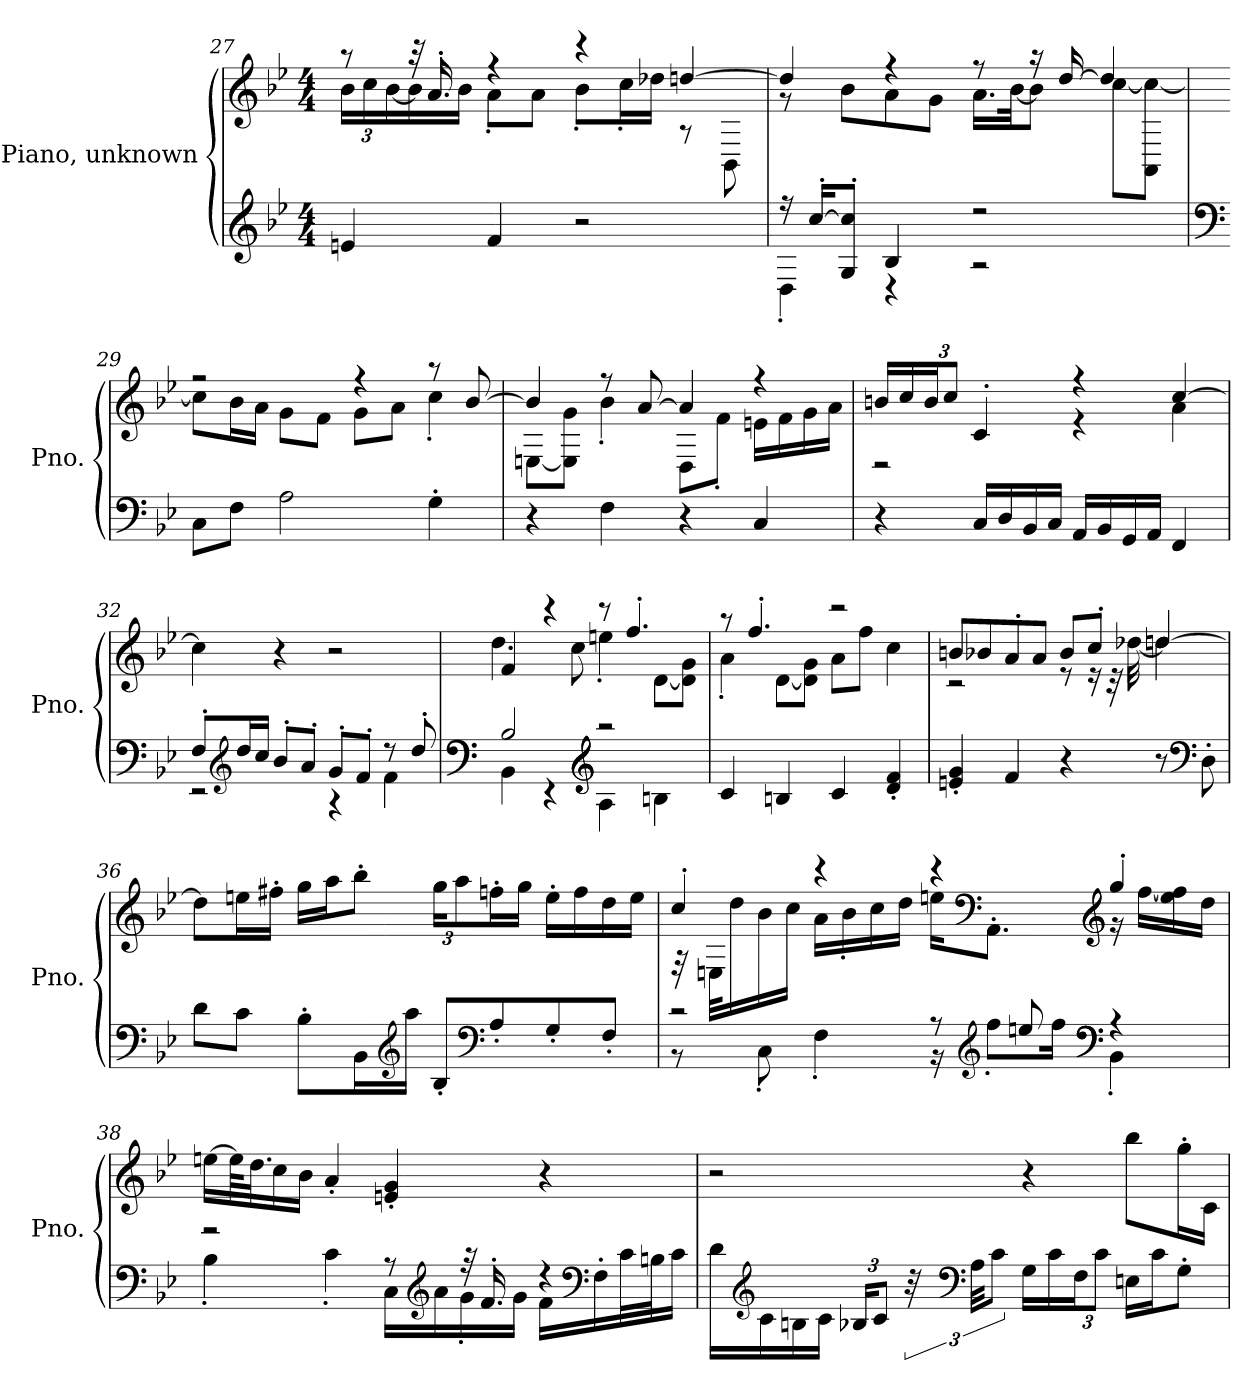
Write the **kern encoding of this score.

**kern	**kern
*part1	*part1
*staff2	*staff1
*I"Piano, unknown	*
*I'Pno.	*
*clefG2	*clefG2
*k[b-e-]	*k[b-e-]
*M4/4	*M4/4
=27	=27
*	*^
*	*	*Xbrackettup
4en/	8r	24b-\LL
.	.	24cc\
.	.	[24b-\
.	32r	16b-\]
.	16.a'/	.
.	.	16b-\JJ
4f/	4r	8a'\L
.	.	8a\J
2r	4r	8b-'\L
.	.	16cc'\L
.	.	16dd-X\JJ
.	[4ddn/	8r
.	.	8BB-\
!!LO:LB:g=z	!!
=28	=28	=28
*^	*	*
16r	4D'\	4dd/]	8r
[16cc'/KL	.	.	.
8G/' 8cc/]'J	.	.	8b-\L
4B-/	4r	4r	8a\
.	.	.	8g\J
2r	2r	8r	16.a\LL
.	.	.	[32b-\JK
.	.	16r	8b-\J]
.	.	[16dd/	.
.	.	4dd/]	[8cc\L
.	.	.	8AA\ 8cc\_J
*v	*v	*	*
=29	=29	=29
*clefF4	*	*
8C\L	2r	8cc\L]
8F\J	.	16b-\L
.	.	16a\JJ
2A\	.	8g\L
.	.	8f\J
.	4r	8g\L
.	.	8a\J
4G'\	8r	4cc'\
.	[8b-/	.
=30	=30	=30
4r	4b-/]	[8En\L
.	.	8E\] 8g\J
4F\	8r	4b-'\
.	[8a/	.
4r	4a/]	8D\L
.	.	8f'\J
4C/	4r	16en\LL
.	.	16f\
.	.	16g\
.	.	16a\JJ
!!LO:PB:g=z	!!
=31	=31	=31
4r	16bn/LL	2r
.	16cc/	.
.	24b/J	.
.	12cc/J	.
16C/LL	4c'/	.
16D/	.	.
16BB-/	.	.
16C/JJ	.	.
16AA/LL	4r	4r
16BB-/	.	.
16GG/	.	.
16AA/JJ	.	.
4FF/	[4cc/	4a\
*	*v	*v
=32	=32
*^	*
8F'/L	2r	4cc\]
*clefG2	*	*
16dd/L	.	.
16cc/JJ	.	.
8b-'/L	.	4r
8a'/J	.	.
8g'/L	4r	2r
8f'/J	.	.
8r	4f\	.
8dd'/	.	.
=33	=33	=33
*clefF4	*	*
*	*	*^
2B-/	4BB-\	4f/	4.dd\
.	4r	4r	.
.	.	.	8cc\
*clefG2	*	*	*
2r	4A\	8r	4een'\
.	.	4.ff'/	.
.	4Bn\	.	[8d\L
.	.	.	8d\] 8g\J
*v	*v	*	*
!!LO:LB:g=z	!!
=34	=34	=34
4c/	8r	4a'\
.	4.ff'/	.
4Bn/	.	[8d\L
.	.	8d\] 8g\J
4c/	2r	8a\L
.	.	8ff\J
4d/' 4f/'	.	4cc\
=35	=35	=35
4en/' 4g/'	8bn/L	2r
.	8b-X/	.
4f/	8a'/	.
.	8a/J	.
4r	8b-/L	8r
.	8cc'/J	16r
.	.	32r
.	.	[32dd-X\
8r	[4ddn/	4dd-\]
*clefF4	*	*
8D'\	.	.
*	*v	*v
=36	=36
8d\L	8dd\L]
8c\J	16een\L
.	16ff#X'\JJ
8B-'\L	16gg\LL
.	16aa\J
16BB-\L	8bb-'\J
*clefG2	*
16aa\JJ	.
8B-'/L	24gg\KL
.	12aa\
*clefF4	*
8A'/	16ffn'\L
.	16gg\JJ
8G'/	16ee'\LL
.	16ff\
8F'/J	16dd\
.	16ee\JJ
!!LO:LB:g=z
=37	=37
*^	*^
2r	8r	4cc'/	32r
.	.	.	32En\KLL
.	.	.	16dd\
.	8C'\	.	16b-\
.	.	.	16cc\JJ
.	4F'\	4r	16a\LL
.	.	.	16b-'\
.	.	.	16cc\
.	.	.	16dd\JJ
8r	16r	4r	16een\KL
*clefG2	*	*clefF4	*
.	8ff'\L	.	8.AA'\J
8een/	.	.	.
.	16ff\Jk	.	.
*clefF4	*	*clefG2	*
4r	4BB-'\	4gg'/	16r
.	.	.	[16ff\LL
.	.	.	16ee\ 16ff\]
.	.	.	16dd\JJ
*	*	*v	*v
=38	=38	=38
2r	4B-'\	[16een\LL
.	.	64ee\KL]
.	.	32.dd\J
.	.	16cc\
.	.	16b-\JJ
.	4c'\	4a'/
8r	16C\LL	4en/' 4g/'
*clefG2	*	*
.	16a\	.
32r	16g'\	.
16.f'/	.	.
.	16g\JJ	.
4r	16f\LL	4r
*clefF4	*	*
.	16F'\	.
.	32c\L	.
.	32Bn\J	.
.	16c\JJ	.
*v	*v	*
!!LO:LB:g=z
=39	=39
16d\LL	2r
*clefG2	*
16c\	.
16Bn\	.
16c\JJ	.
*Xbrackettup	*
24B-X/KL	.
12c/J	.
*brackettup	*
48r	.
*clefF4	*
48A\KKL	.
12c\J	.
16G\LL	4r
16c\	.
*Xbrackettup	*
24F\J	.
12c\J	.
16En\LL	8bb-\L
16c\J	.
8G'\J	16gg'\L
.	16c\JJ
=	=
*-	*-
